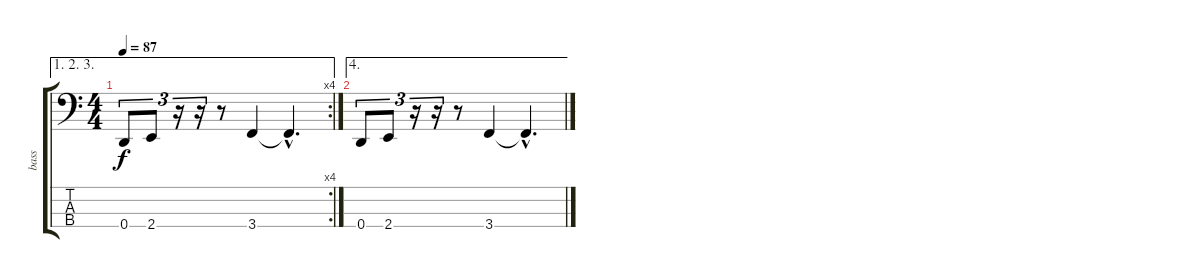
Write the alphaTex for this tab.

\track ("bass" "bass") {instrument electricbassfinger}
\staff {score tabs}
\tuning (G2 D2 A1 D1) {hide}
\ae (1 2 3)
\rc 4
\ts (4 4)
\tempo 87
\clef f4
\ks c
0.4.8{tu (3 2) dy f} 2.4.8{tu (3 2)} r.16{tu (3 2)} r.16{tu (3 2)} r.8 3.4.4 3.4{hac t}.4{d} |
\ae 4
0.4.8{tu (3 2)} 2.4.8{tu (3 2)} r.16{tu (3 2)} r.16{tu (3 2)} r.8 3.4.4 3.4{hac t}.4{d}
